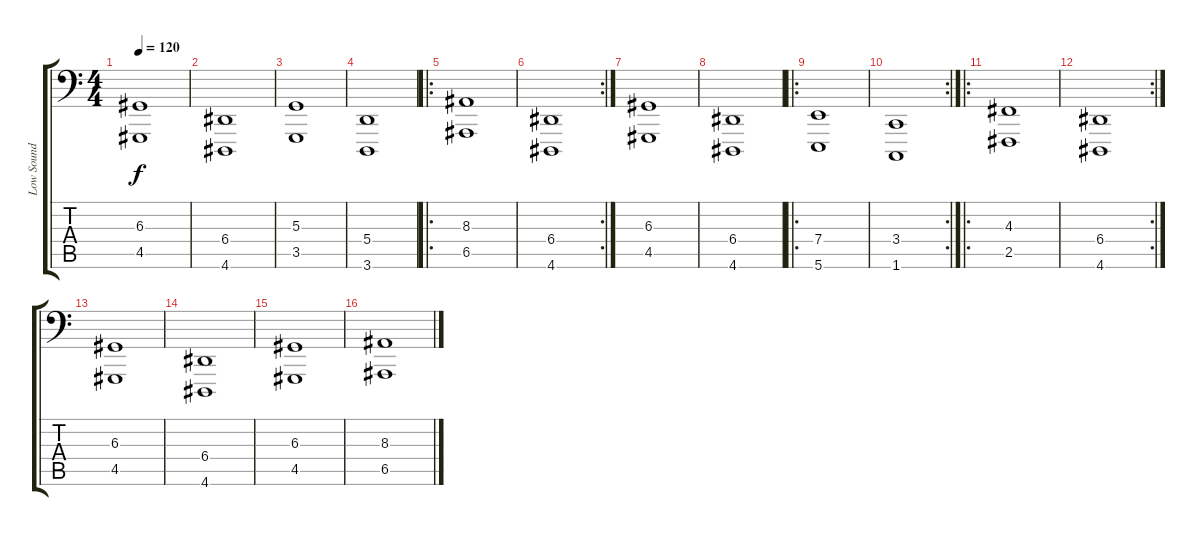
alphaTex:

\track ("Low Sound" "Low Sound") {instrument lead2sawtooth}
\staff {score tabs}
\tuning (C3 G2 D2 A1 E1 B0) {hide}
\ts (4 4)
\tempo 120
\clef f4
\ks c
(6.3 4.5).1{dy f instrument lead2sawtooth} |
(6.4 4.6).1 |
(5.3 3.5).1 |
(5.4 3.6).1 |
\ro
(8.3 6.5).1 |
\rc 2
(6.4 4.6).1 |
(6.3 4.5).1 |
(6.4 4.6).1 |
\ro
(7.4 5.6).1 |
\rc 2
(3.4 1.6).1 |
\ro
(4.3 2.5).1 |
\rc 2
(6.4 4.6).1 |
(6.3 4.5).1 |
(6.4 4.6).1 |
(6.3 4.5).1 |
(8.3 6.5).1
